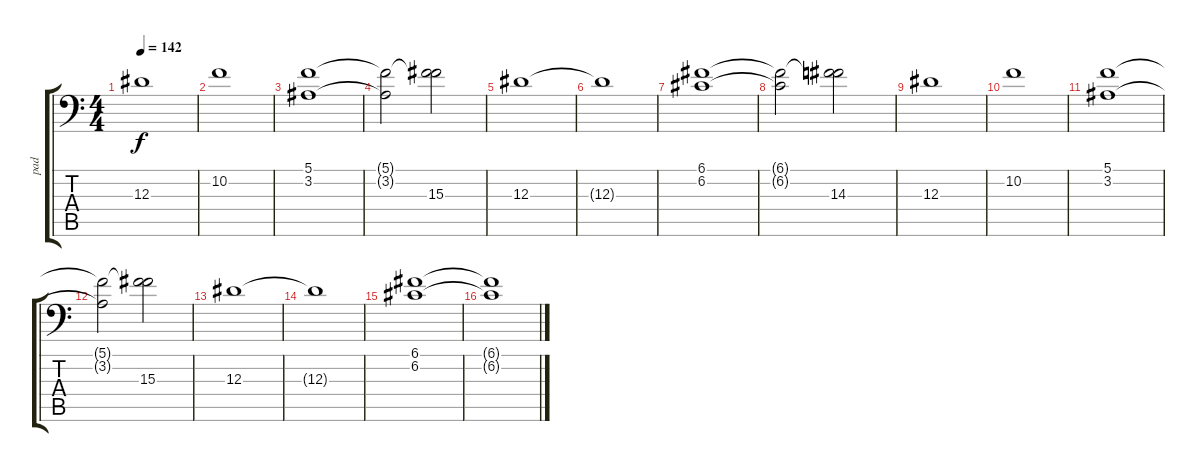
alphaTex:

\track ("pad" "pad") {instrument pad2warm}
\staff {score tabs}
\tuning (C4 G3 Eb3 Bb2 F2 Bb1) {hide}
\ts (4 4)
\tempo 142
\clef f4
\ks c
12.3.1{dy f} |
10.2.1 |
(5.1 3.2).1 |
(5.1{t} 3.2{t}).2 (5.1{t} 15.3).2 |
12.3.1 |
12.3{t}.1 |
(6.1 6.2).1 |
(6.1{t} 6.2{t}).2 (6.1{t} 14.3).2 |
12.3.1 |
10.2.1 |
(5.1 3.2).1 |
(5.1{t} 3.2{t}).2 (5.1{t} 15.3).2 |
12.3.1 |
12.3{t}.1 |
(6.1 6.2).1 |
(6.1{t} 6.2{t}).1
